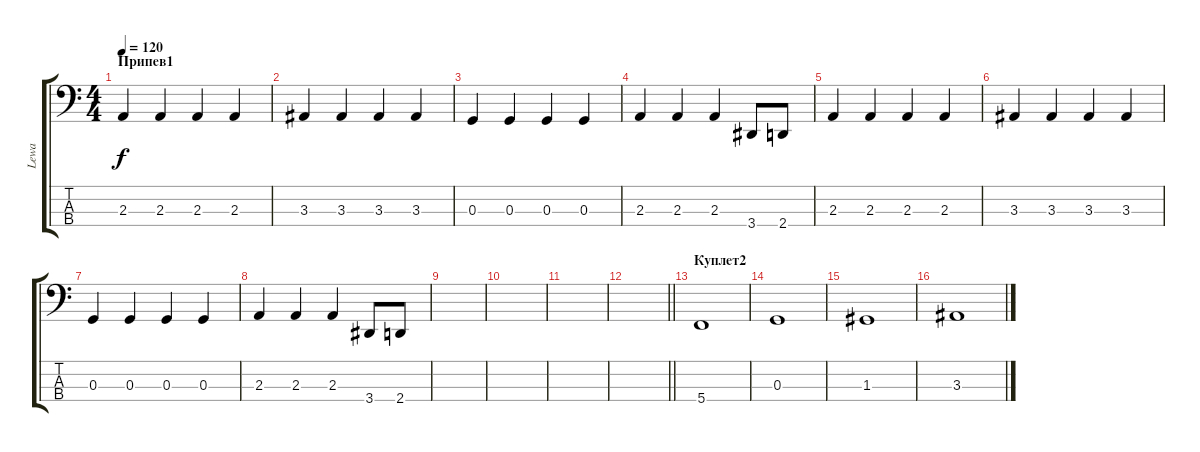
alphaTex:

\track ("Lewa" "Lewa") {instrument electricbasspick}
\staff {score tabs}
\tuning (F2 C2 G1 C1) {hide}
\ts (4 4)
\section ("" "Припев1")
\tempo 120
\clef f4
\ks c
2.3.4{dy f} 2.3.4 2.3.4 2.3.4 |
3.3.4 3.3.4 3.3.4 3.3.4 |
0.3.4 0.3.4 0.3.4 0.3.4 |
2.3.4 2.3.4 2.3.4 3.4.8 2.4.8 |
2.3.4 2.3.4 2.3.4 2.3.4 |
3.3.4 3.3.4 3.3.4 3.3.4 |
0.3.4 0.3.4 0.3.4 0.3.4 |
2.3.4 2.3.4 2.3.4 3.4.8 2.4.8 |
|
|
|
\barLineRight lightlight
|
\section ("" "Куплет2")
5.4.1 |
0.3.1 |
1.3.1 |
3.3.1
